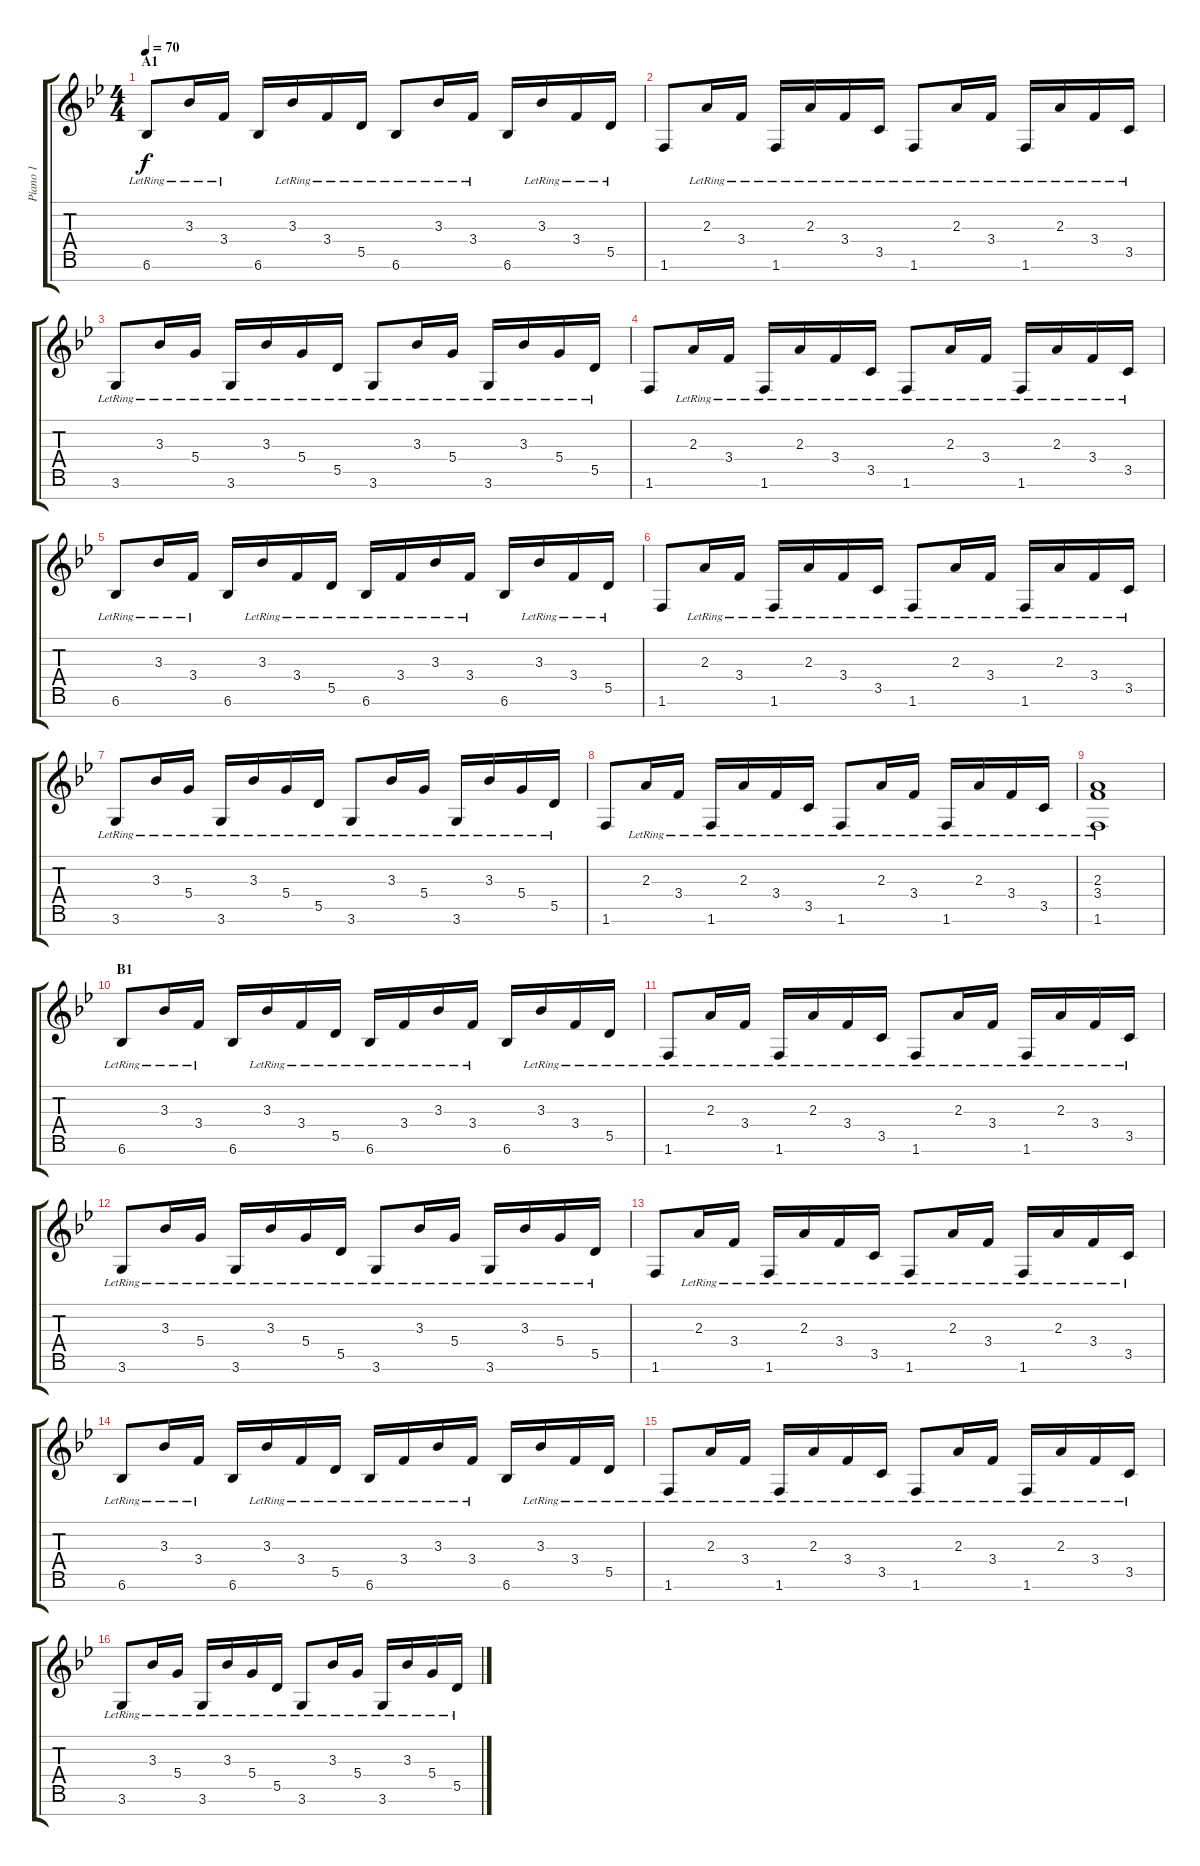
\track ("Piano 1" "Piano 1") {instrument acousticgrandpiano}
\staff {score tabs}
\tuning (E5 B4 G4 D4 A3 E3 B2) {hide}
\ts (4 4)
\section ("" "A1")
\tempo 70
\clef g2
\ks bb
6.6{lr}.8{dy f instrument acousticgrandpiano} 3.3{lr}.16 3.4{lr}.16 6.6.16 3.3{lr}.16 3.4{lr}.16 5.5{lr}.16 6.6{lr}.8 3.3{lr}.16 3.4{lr}.16 6.6.16 3.3{lr}.16 3.4{lr}.16 5.5{lr}.16 |
1.6.8 2.3{lr}.16 3.4{lr}.16 1.6{lr}.16 2.3{lr}.16 3.4{lr}.16 3.5{lr}.16 1.6{lr}.8 2.3{lr}.16 3.4{lr}.16 1.6{lr}.16 2.3{lr}.16 3.4{lr}.16 3.5{lr}.16 |
3.6{lr}.8 3.3{lr}.16 5.4{lr}.16 3.6{lr}.16 3.3{lr}.16 5.4{lr}.16 5.5{lr}.16 3.6{lr}.8 3.3{lr}.16 5.4{lr}.16 3.6{lr}.16 3.3{lr}.16 5.4{lr}.16 5.5{lr}.16 |
1.6.8 2.3{lr}.16 3.4{lr}.16 1.6{lr}.16 2.3{lr}.16 3.4{lr}.16 3.5{lr}.16 1.6{lr}.8 2.3{lr}.16 3.4{lr}.16 1.6{lr}.16 2.3{lr}.16 3.4{lr}.16 3.5{lr}.16 |
6.6{lr}.8 3.3{lr}.16 3.4{lr}.16 6.6.16 3.3{lr}.16 3.4{lr}.16 5.5{lr}.16 6.6{lr}.16 3.4{lr}.16 3.3{lr}.16 3.4{lr}.16 6.6.16 3.3{lr}.16 3.4{lr}.16 5.5{lr}.16 |
1.6.8 2.3{lr}.16 3.4{lr}.16 1.6{lr}.16 2.3{lr}.16 3.4{lr}.16 3.5{lr}.16 1.6{lr}.8 2.3{lr}.16 3.4{lr}.16 1.6{lr}.16 2.3{lr}.16 3.4{lr}.16 3.5{lr}.16 |
3.6{lr}.8 3.3{lr}.16 5.4{lr}.16 3.6{lr}.16 3.3{lr}.16 5.4{lr}.16 5.5{lr}.16 3.6{lr}.8 3.3{lr}.16 5.4{lr}.16 3.6{lr}.16 3.3{lr}.16 5.4{lr}.16 5.5{lr}.16 |
1.6.8 2.3{lr}.16 3.4{lr}.16 1.6{lr}.16 2.3{lr}.16 3.4{lr}.16 3.5{lr}.16 1.6{lr}.8 2.3{lr}.16 3.4{lr}.16 1.6{lr}.16 2.3{lr}.16 3.4{lr}.16 3.5{lr}.16 |
(2.3 3.4 1.6{lr}).1 |
\section ("" "B1")
6.6{lr}.8 3.3{lr}.16 3.4{lr}.16 6.6.16 3.3{lr}.16 3.4{lr}.16 5.5{lr}.16 6.6{lr}.16 3.4{lr}.16 3.3{lr}.16 3.4{lr}.16 6.6.16 3.3{lr}.16 3.4{lr}.16 5.5{lr}.16 |
1.6{lr}.8 2.3{lr}.16 3.4{lr}.16 1.6{lr}.16 2.3{lr}.16 3.4{lr}.16 3.5{lr}.16 1.6{lr}.8 2.3{lr}.16 3.4{lr}.16 1.6{lr}.16 2.3{lr}.16 3.4{lr}.16 3.5{lr}.16 |
3.6{lr}.8 3.3{lr}.16 5.4{lr}.16 3.6{lr}.16 3.3{lr}.16 5.4{lr}.16 5.5{lr}.16 3.6{lr}.8 3.3{lr}.16 5.4{lr}.16 3.6{lr}.16 3.3{lr}.16 5.4{lr}.16 5.5{lr}.16 |
1.6.8 2.3{lr}.16 3.4{lr}.16 1.6{lr}.16 2.3{lr}.16 3.4{lr}.16 3.5{lr}.16 1.6{lr}.8 2.3{lr}.16 3.4{lr}.16 1.6{lr}.16 2.3{lr}.16 3.4{lr}.16 3.5{lr}.16 |
6.6{lr}.8 3.3{lr}.16 3.4{lr}.16 6.6.16 3.3{lr}.16 3.4{lr}.16 5.5{lr}.16 6.6{lr}.16 3.4{lr}.16 3.3{lr}.16 3.4{lr}.16 6.6.16 3.3{lr}.16 3.4{lr}.16 5.5{lr}.16 |
1.6{lr}.8 2.3{lr}.16 3.4{lr}.16 1.6{lr}.16 2.3{lr}.16 3.4{lr}.16 3.5{lr}.16 1.6{lr}.8 2.3{lr}.16 3.4{lr}.16 1.6{lr}.16 2.3{lr}.16 3.4{lr}.16 3.5{lr}.16 |
3.6{lr}.8 3.3{lr}.16 5.4{lr}.16 3.6{lr}.16 3.3{lr}.16 5.4{lr}.16 5.5{lr}.16 3.6{lr}.8 3.3{lr}.16 5.4{lr}.16 3.6{lr}.16 3.3{lr}.16 5.4{lr}.16 5.5{lr}.16
